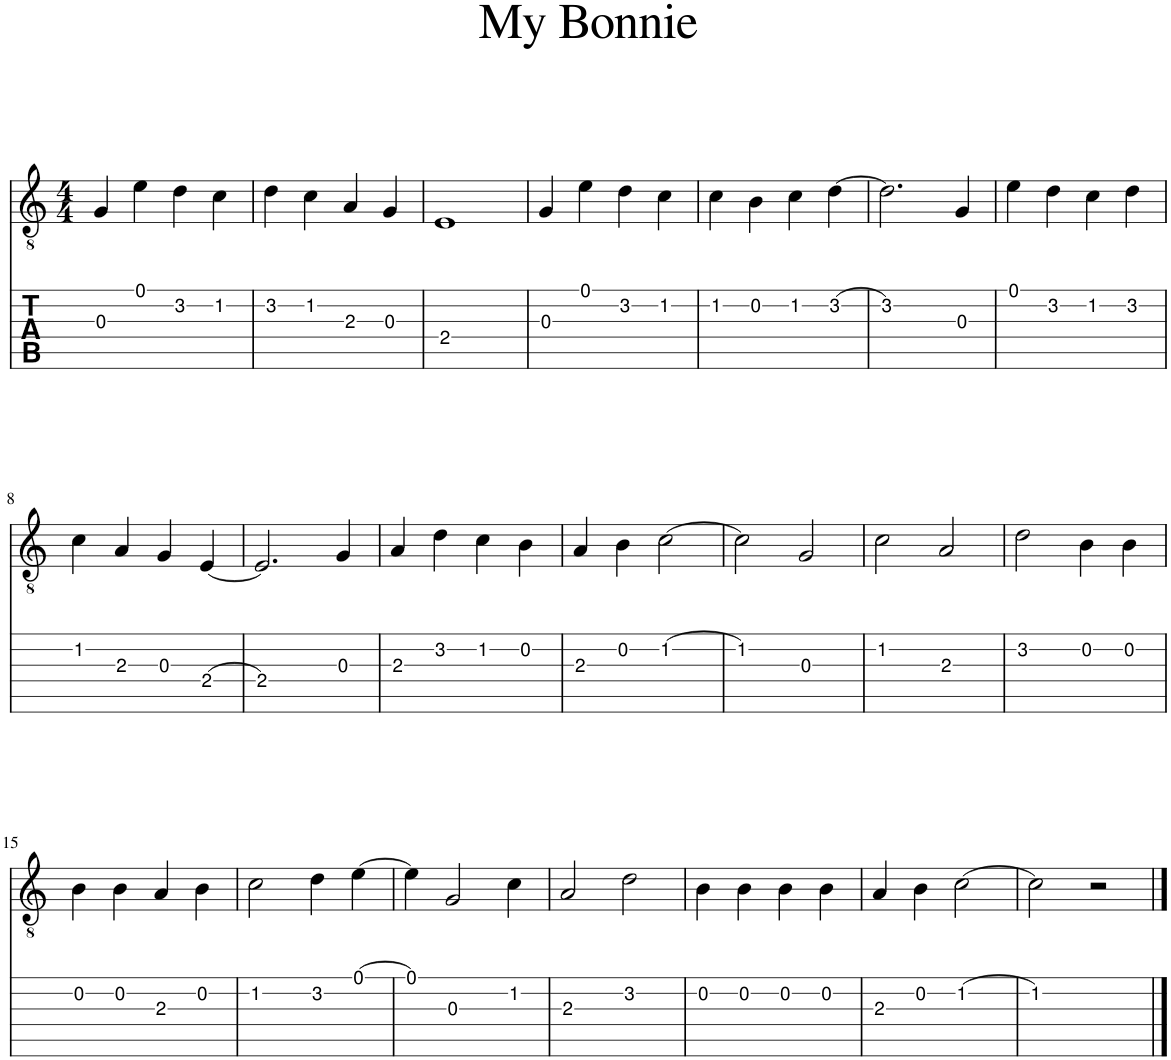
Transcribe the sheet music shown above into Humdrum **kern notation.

**kern	**kern
*part1	*part1
*staff2	*staff1
*I"Guitar	*
*I'Guit.	*
*stria6	*
*	*clefGv2
*k[]	*k[]
*M4/4	*M4/4
=1	=1
4G	4G/
4e	4e\
4d	4d\
4c	4c\
=2	=2
4d	4d\
4c	4c\
4A	4A/
4G	4G/
=3	=3
1E	1E
=4	=4
4G	4G/
4e	4e\
4d	4d\
4c	4c\
=5	=5
4c	4c\
4B	4B\
4c	4c\
[4d	[4d\
=6	=6
2.d]	2.d\]
4G	4G/
=7	=7
4e	4e\
4d	4d\
4c	4c\
4d	4d\
!!LO:LB:g=z
=8	=8
4c	4c\
4A	4A/
4G	4G/
[4E	[4E/
=9	=9
2.E]	2.E/]
4G	4G/
=10	=10
4A	4A/
4d	4d\
4c	4c\
4B	4B\
=11	=11
4A	4A/
4B	4B\
[2c	[2c\
=12	=12
2c]	2c\]
2G	2G/
=13	=13
2c	2c\
2A	2A/
=14	=14
2d	2d\
4B	4B\
4B	4B\
!!LO:LB:g=z
=15	=15
4B	4B\
4B	4B\
4A	4A/
4B	4B\
=16	=16
2c	2c\
4d	4d\
[4e	[4e\
=17	=17
4e]	4e\]
2G	2G/
4c	4c\
=18	=18
2A	2A/
2d	2d\
=19	=19
4B	4B\
4B	4B\
4B	4B\
4B	4B\
=20	=20
4A	4A/
4B	4B\
[2c	[2c\
=21	=21
2c]	2c\]
2r	2r
==	==
*-	*-
